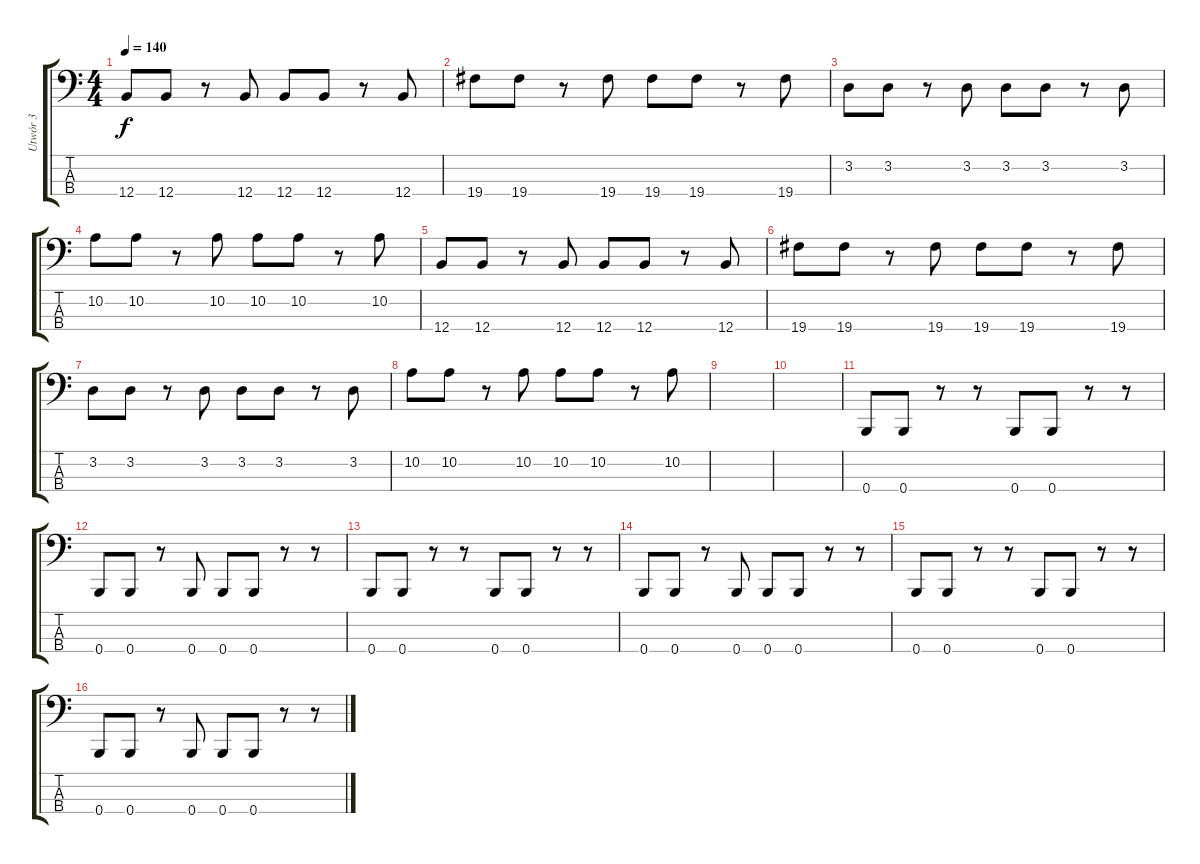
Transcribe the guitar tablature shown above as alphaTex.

\track ("Utwór 3" "Utwór 3") {instrument acousticguitarnylon}
\staff {score tabs}
\tuning (E2 B1 Gb1 B0) {hide}
\ts (4 4)
\tempo 140
\clef f4
\ks c
12.4.8{dy f} 12.4.8 r.8 12.4.8 12.4.8 12.4.8 r.8 12.4.8 |
19.4.8 19.4.8 r.8 19.4.8 19.4.8 19.4.8 r.8 19.4.8 |
3.2.8 3.2.8 r.8 3.2.8 3.2.8 3.2.8 r.8 3.2.8 |
10.2.8 10.2.8 r.8 10.2.8 10.2.8 10.2.8 r.8 10.2.8 |
12.4.8 12.4.8 r.8 12.4.8 12.4.8 12.4.8 r.8 12.4.8 |
19.4.8 19.4.8 r.8 19.4.8 19.4.8 19.4.8 r.8 19.4.8 |
3.2.8 3.2.8 r.8 3.2.8 3.2.8 3.2.8 r.8 3.2.8 |
10.2.8 10.2.8 r.8 10.2.8 10.2.8 10.2.8 r.8 10.2.8 |
|
|
0.4.8 0.4.8 r.8 r.8 0.4.8 0.4.8 r.8 r.8 |
0.4.8 0.4.8 r.8 0.4.8 0.4.8 0.4.8 r.8 r.8 |
0.4.8 0.4.8 r.8 r.8 0.4.8 0.4.8 r.8 r.8 |
0.4.8 0.4.8 r.8 0.4.8 0.4.8 0.4.8 r.8 r.8 |
0.4.8 0.4.8 r.8 r.8 0.4.8 0.4.8 r.8 r.8 |
0.4.8 0.4.8 r.8 0.4.8 0.4.8 0.4.8 r.8 r.8
